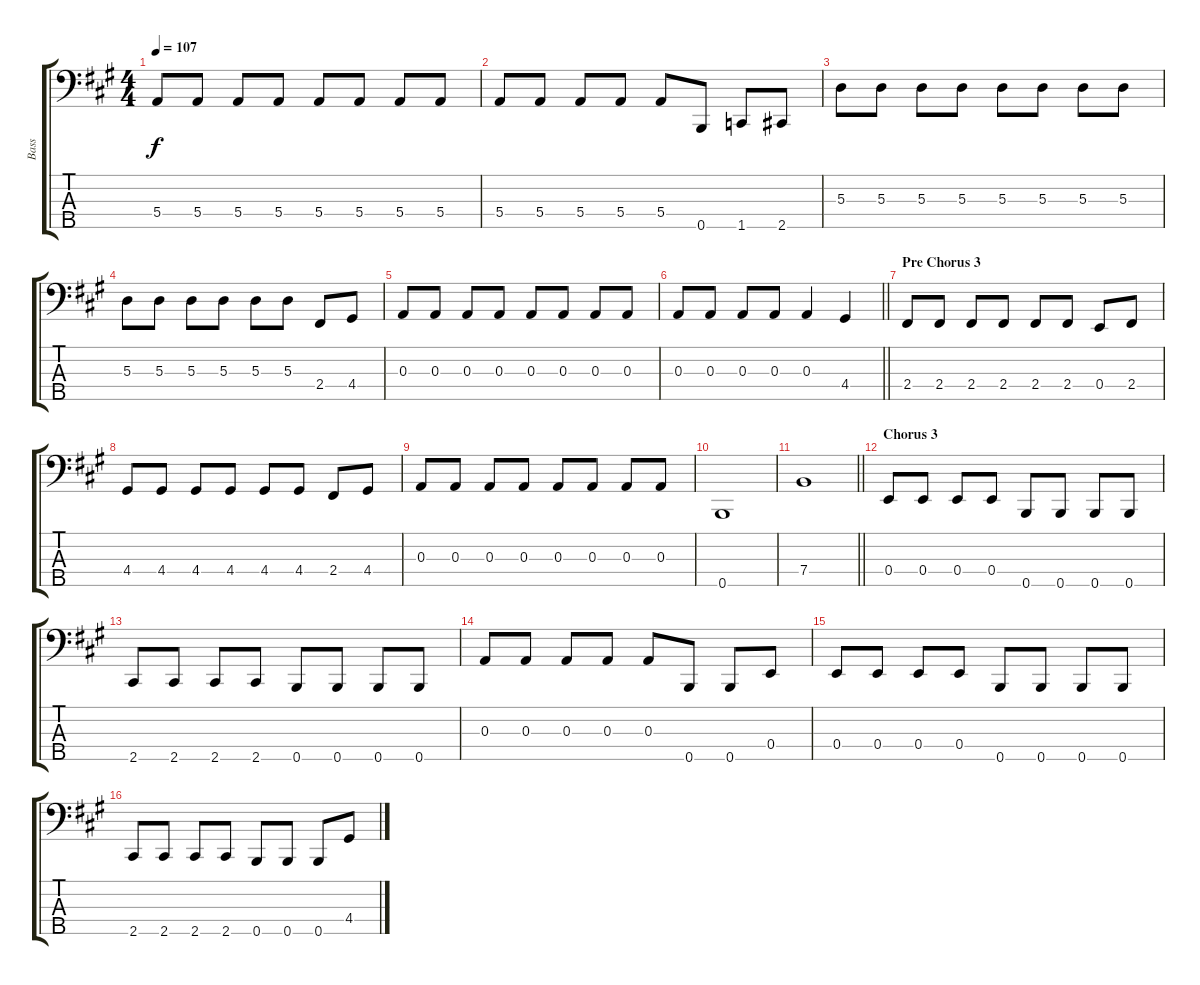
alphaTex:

\track ("Bass" "Bass") {instrument electricbassfinger}
\staff {score tabs}
\tuning (G2 D2 A1 E1 B0) {hide}
\ts (4 4)
\tempo 107
\clef f4
\ks a
5.4.8{dy f} 5.4.8 5.4.8 5.4.8 5.4.8 5.4.8 5.4.8 5.4.8 |
5.4.8 5.4.8 5.4.8 5.4.8 5.4.8 0.5.8 1.5.8 2.5.8 |
5.3.8 5.3.8 5.3.8 5.3.8 5.3.8 5.3.8 5.3.8 5.3.8 |
5.3.8 5.3.8 5.3.8 5.3.8 5.3.8 5.3.8 2.4.8 4.4.8 |
0.3.8 0.3.8 0.3.8 0.3.8 0.3.8 0.3.8 0.3.8 0.3.8 |
\barLineRight lightlight
0.3.8 0.3.8 0.3.8 0.3.8 0.3.4 4.4.4 |
\section ("" "Pre Chorus 3")
2.4.8 2.4.8 2.4.8 2.4.8 2.4.8 2.4.8 0.4.8 2.4.8 |
4.4.8 4.4.8 4.4.8 4.4.8 4.4.8 4.4.8 2.4.8 4.4.8 |
0.3.8 0.3.8 0.3.8 0.3.8 0.3.8 0.3.8 0.3.8 0.3.8 |
0.5.1 |
\barLineRight lightlight
7.4.1 |
\section ("" "Chorus 3")
0.4.8 0.4.8 0.4.8 0.4.8 0.5.8 0.5.8 0.5.8 0.5.8 |
2.5.8 2.5.8 2.5.8 2.5.8 0.5.8 0.5.8 0.5.8 0.5.8 |
0.3.8 0.3.8 0.3.8 0.3.8 0.3.8 0.5.8 0.5.8 0.4.8 |
0.4.8 0.4.8 0.4.8 0.4.8 0.5.8 0.5.8 0.5.8 0.5.8 |
2.5.8 2.5.8 2.5.8 2.5.8 0.5.8 0.5.8 0.5.8 4.4.8
